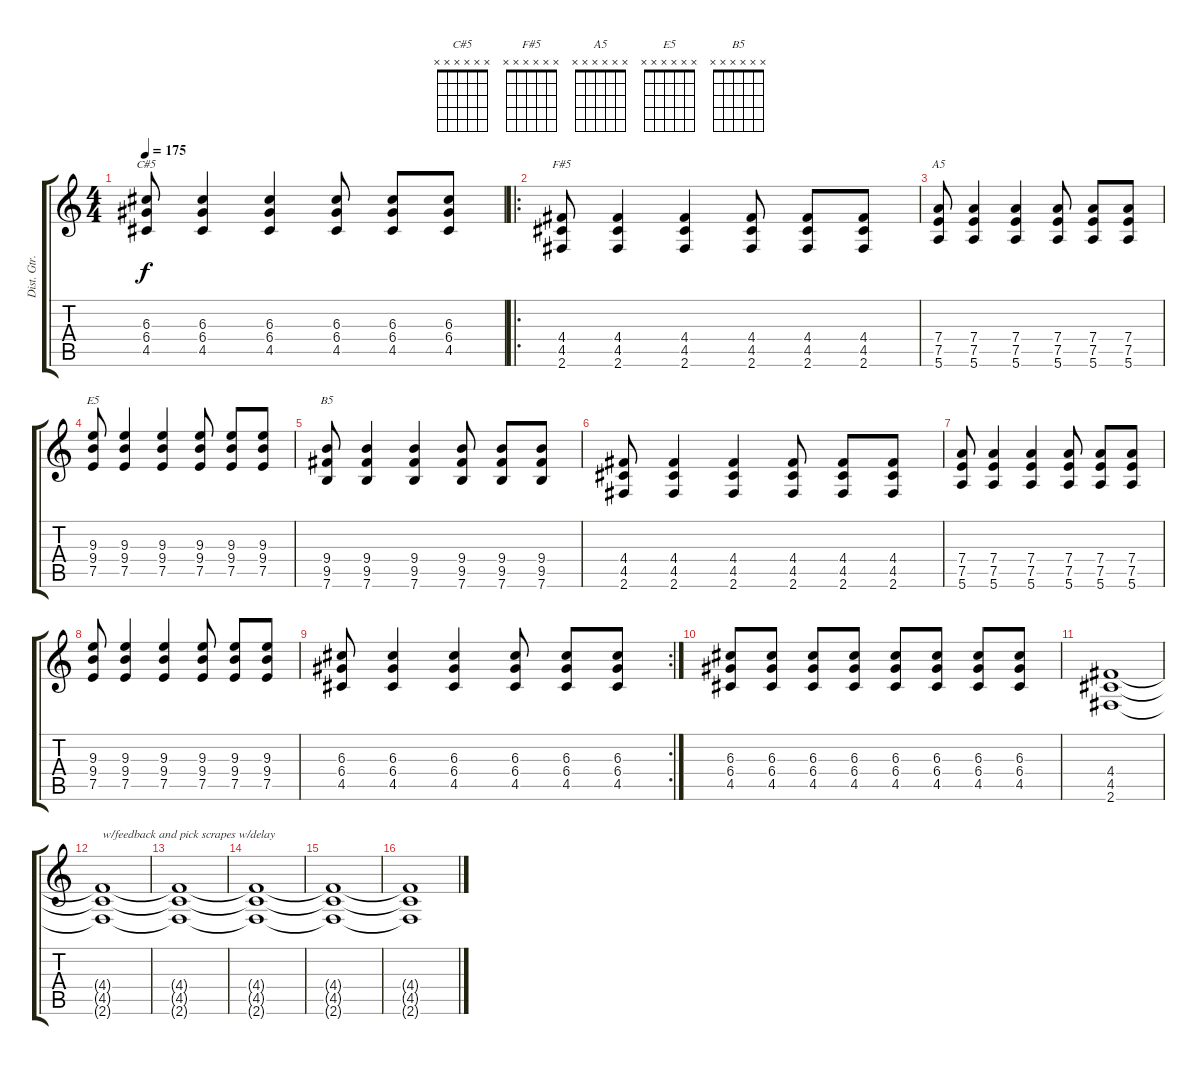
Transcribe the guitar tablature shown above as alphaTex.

\track ("Dist. Gtr." "Dist. Gtr.") {instrument distortionguitar}
\staff {score tabs}
\tuning (E4 B3 G3 D3 A2 E2) {hide}
\chord ("C#5" x x x x x x) {firstfret 0}
\chord ("F#5" x x x x x x) {firstfret 0}
\chord ("A5" x x x x x x) {firstfret 0}
\chord ("E5" x x x x x x) {firstfret 0}
\chord ("B5" x x x x x x) {firstfret 0}
\ts (4 4)
\tempo 175
\clef g2
\ks c
(6.3 6.4 4.5).8{ch "C#5" dy f} (6.3 6.4 4.5).4 (6.3 6.4 4.5).4 (6.3 6.4 4.5).8 (6.3 6.4 4.5).8 (6.3 6.4 4.5).8 |
\ro
(4.4 4.5 2.6).8{ch "F#5"} (4.4 4.5 2.6).4 (4.4 4.5 2.6).4 (4.4 4.5 2.6).8 (4.4 4.5 2.6).8 (4.4 4.5 2.6).8 |
(7.4 7.5 5.6).8{ch "A5"} (7.4 7.5 5.6).4 (7.4 7.5 5.6).4 (7.4 7.5 5.6).8 (7.4 7.5 5.6).8 (7.4 7.5 5.6).8 |
(9.3 9.4 7.5).8{ch "E5"} (9.3 9.4 7.5).4 (9.3 9.4 7.5).4 (9.3 9.4 7.5).8 (9.3 9.4 7.5).8 (9.3 9.4 7.5).8 |
(9.4 9.5 7.6).8{ch "B5"} (9.4 9.5 7.6).4 (9.4 9.5 7.6).4 (9.4 9.5 7.6).8 (9.4 9.5 7.6).8 (9.4 9.5 7.6).8 |
(4.4 4.5 2.6).8 (4.4 4.5 2.6).4 (4.4 4.5 2.6).4 (4.4 4.5 2.6).8 (4.4 4.5 2.6).8 (4.4 4.5 2.6).8 |
(7.4 7.5 5.6).8 (7.4 7.5 5.6).4 (7.4 7.5 5.6).4 (7.4 7.5 5.6).8 (7.4 7.5 5.6).8 (7.4 7.5 5.6).8 |
(9.3 9.4 7.5).8 (9.3 9.4 7.5).4 (9.3 9.4 7.5).4 (9.3 9.4 7.5).8 (9.3 9.4 7.5).8 (9.3 9.4 7.5).8 |
\rc 2
(6.3 6.4 4.5).8 (6.3 6.4 4.5).4 (6.3 6.4 4.5).4 (6.3 6.4 4.5).8 (6.3 6.4 4.5).8 (6.3 6.4 4.5).8 |
(6.3 6.4 4.5).8 (6.3 6.4 4.5).8 (6.3 6.4 4.5).8 (6.3 6.4 4.5).8 (6.3 6.4 4.5).8 (6.3 6.4 4.5).8 (6.3 6.4 4.5).8 (6.3 6.4 4.5).8 |
(4.4 4.5 2.6).1 |
(4.4{t} 4.5{t} 2.6{t}).1{txt "w/feedback and pick scrapes w/delay"} |
(4.4{t} 4.5{t} 2.6{t}).1 |
(4.4{t} 4.5{t} 2.6{t}).1 |
(4.4{t} 4.5{t} 2.6{t}).1 |
(4.4{t} 4.5{t} 2.6{t}).1
